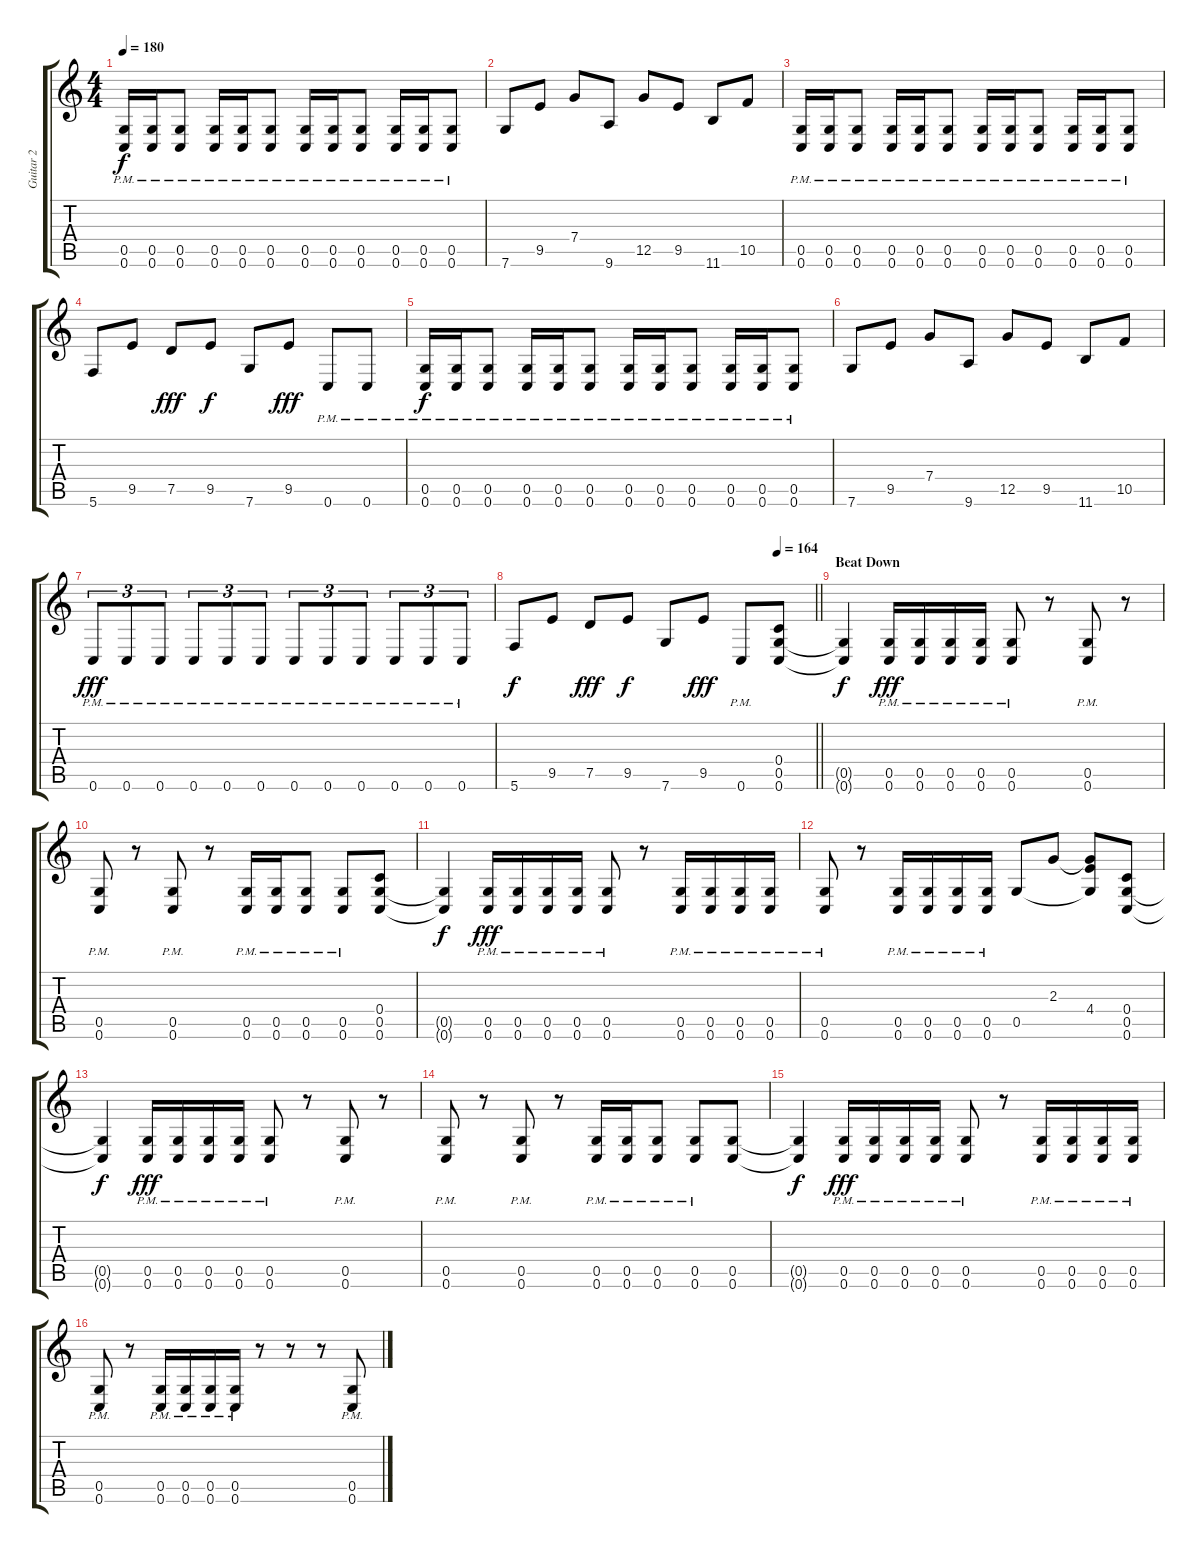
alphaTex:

\track ("Guitar 2" "Guitar 2") {instrument overdrivenguitar}
\staff {score tabs}
\tuning (D4 A3 F3 C3 G2 C2) {hide}
\ts (4 4)
\tempo 180
\clef g2
\ks c
(0.5{pm} 0.6{pm}).16{dy f} (0.5{pm} 0.6{pm}).16 (0.5{pm} 0.6{pm}).8 (0.5{pm} 0.6{pm}).16 (0.5{pm} 0.6{pm}).16 (0.5{pm} 0.6{pm}).8 (0.5{pm} 0.6{pm}).16 (0.5{pm} 0.6{pm}).16 (0.5{pm} 0.6{pm}).8 (0.5{pm} 0.6{pm}).16 (0.5{pm} 0.6{pm}).16 (0.5{pm} 0.6{pm}).8 |
7.6.8 9.5.8 7.4.8 9.6.8 12.5.8 9.5.8 11.6.8 10.5.8 |
(0.5{pm} 0.6{pm}).16 (0.5{pm} 0.6{pm}).16 (0.5{pm} 0.6{pm}).8 (0.5{pm} 0.6{pm}).16 (0.5{pm} 0.6{pm}).16 (0.5{pm} 0.6{pm}).8 (0.5{pm} 0.6{pm}).16 (0.5{pm} 0.6{pm}).16 (0.5{pm} 0.6{pm}).8 (0.5{pm} 0.6{pm}).16 (0.5{pm} 0.6{pm}).16 (0.5{pm} 0.6{pm}).8 |
5.6.8 9.5.8 7.5.8{dy fff} 9.5.8{dy f} 7.6.8 9.5.8{dy fff} 0.6{pm}.8 0.6{pm}.8 |
(0.5{pm} 0.6{pm}).16{dy f} (0.5{pm} 0.6{pm}).16 (0.5{pm} 0.6{pm}).8 (0.5{pm} 0.6{pm}).16 (0.5{pm} 0.6{pm}).16 (0.5{pm} 0.6{pm}).8 (0.5{pm} 0.6{pm}).16 (0.5{pm} 0.6{pm}).16 (0.5{pm} 0.6{pm}).8 (0.5{pm} 0.6{pm}).16 (0.5{pm} 0.6{pm}).16 (0.5{pm} 0.6{pm}).8 |
7.6.8 9.5.8 7.4.8 9.6.8 12.5.8 9.5.8 11.6.8 10.5.8 |
0.6{pm}.8{tu (3 2) dy fff} 0.6{pm}.8{tu (3 2)} 0.6{pm}.8{tu (3 2)} 0.6{pm}.8{tu (3 2)} 0.6{pm}.8{tu (3 2)} 0.6{pm}.8{tu (3 2)} 0.6{pm}.8{tu (3 2)} 0.6{pm}.8{tu (3 2)} 0.6{pm}.8{tu (3 2)} 0.6{pm}.8{tu (3 2)} 0.6{pm}.8{tu (3 2)} 0.6{pm}.8{tu (3 2)} |
\tempo (164 0.875)
\barLineRight lightlight
5.6.8{dy f} 9.5.8 7.5.8{dy fff} 9.5.8{dy f} 7.6.8 9.5.8{dy fff} 0.6{pm}.8 (0.4 0.5 0.6).8 |
\section ("" "Beat Down")
(0.5{t} 0.6{t}).4{dy f} (0.5{pm} 0.6{pm}).16{dy fff} (0.5{pm} 0.6{pm}).16 (0.5{pm} 0.6{pm}).16 (0.5{pm} 0.6{pm}).16 (0.5{pm} 0.6{pm}).8 r.8 (0.5 0.6{pm}).8 r.8 |
(0.5 0.6{pm}).8 r.8 (0.5 0.6{pm}).8 r.8 (0.5 0.6{pm}).16 (0.5 0.6{pm}).16 (0.5 0.6{pm}).8 (0.5 0.6{pm}).8 (0.4 0.5 0.6).8 |
(0.5{t} 0.6{t}).4{dy f} (0.5{pm} 0.6{pm}).16{dy fff} (0.5{pm} 0.6{pm}).16 (0.5{pm} 0.6{pm}).16 (0.5{pm} 0.6{pm}).16 (0.5{pm} 0.6{pm}).8 r.8 (0.5{pm} 0.6{pm}).16 (0.5{pm} 0.6{pm}).16 (0.5{pm} 0.6{pm}).16 (0.5{pm} 0.6{pm}).16 |
(0.5{pm} 0.6{pm}).8 r.8 (0.5{pm} 0.6{pm}).16 (0.5{pm} 0.6{pm}).16 (0.5{pm} 0.6{pm}).16 (0.5{pm} 0.6{pm}).16 0.5.8 2.3.8 (2.3{t} 4.4 0.5{t}).8 (0.4 0.5 0.6).8 |
(0.5{t} 0.6{t}).4{dy f} (0.5{pm} 0.6{pm}).16{dy fff} (0.5{pm} 0.6{pm}).16 (0.5{pm} 0.6{pm}).16 (0.5{pm} 0.6{pm}).16 (0.5{pm} 0.6{pm}).8 r.8 (0.5{pm} 0.6{pm}).8 r.8 |
(0.5{pm} 0.6{pm}).8 r.8 (0.5{pm} 0.6{pm}).8 r.8 (0.5{pm} 0.6{pm}).16 (0.5{pm} 0.6{pm}).16 (0.5{pm} 0.6{pm}).8 (0.5{pm} 0.6{pm}).8 (0.5 0.6).8 |
(0.5{t} 0.6{t}).4{dy f} (0.5{pm} 0.6{pm}).16{dy fff} (0.5{pm} 0.6{pm}).16 (0.5{pm} 0.6{pm}).16 (0.5{pm} 0.6{pm}).16 (0.5{pm} 0.6{pm}).8 r.8 (0.5{pm} 0.6{pm}).16 (0.5{pm} 0.6{pm}).16 (0.5{pm} 0.6{pm}).16 (0.5{pm} 0.6{pm}).16 |
(0.5{pm} 0.6{pm}).8 r.8 (0.5{pm} 0.6{pm}).16 (0.5{pm} 0.6{pm}).16 (0.5{pm} 0.6{pm}).16 (0.5{pm} 0.6{pm}).16 r.8 r.8 r.8 (0.5{pm} 0.6{pm}).8
